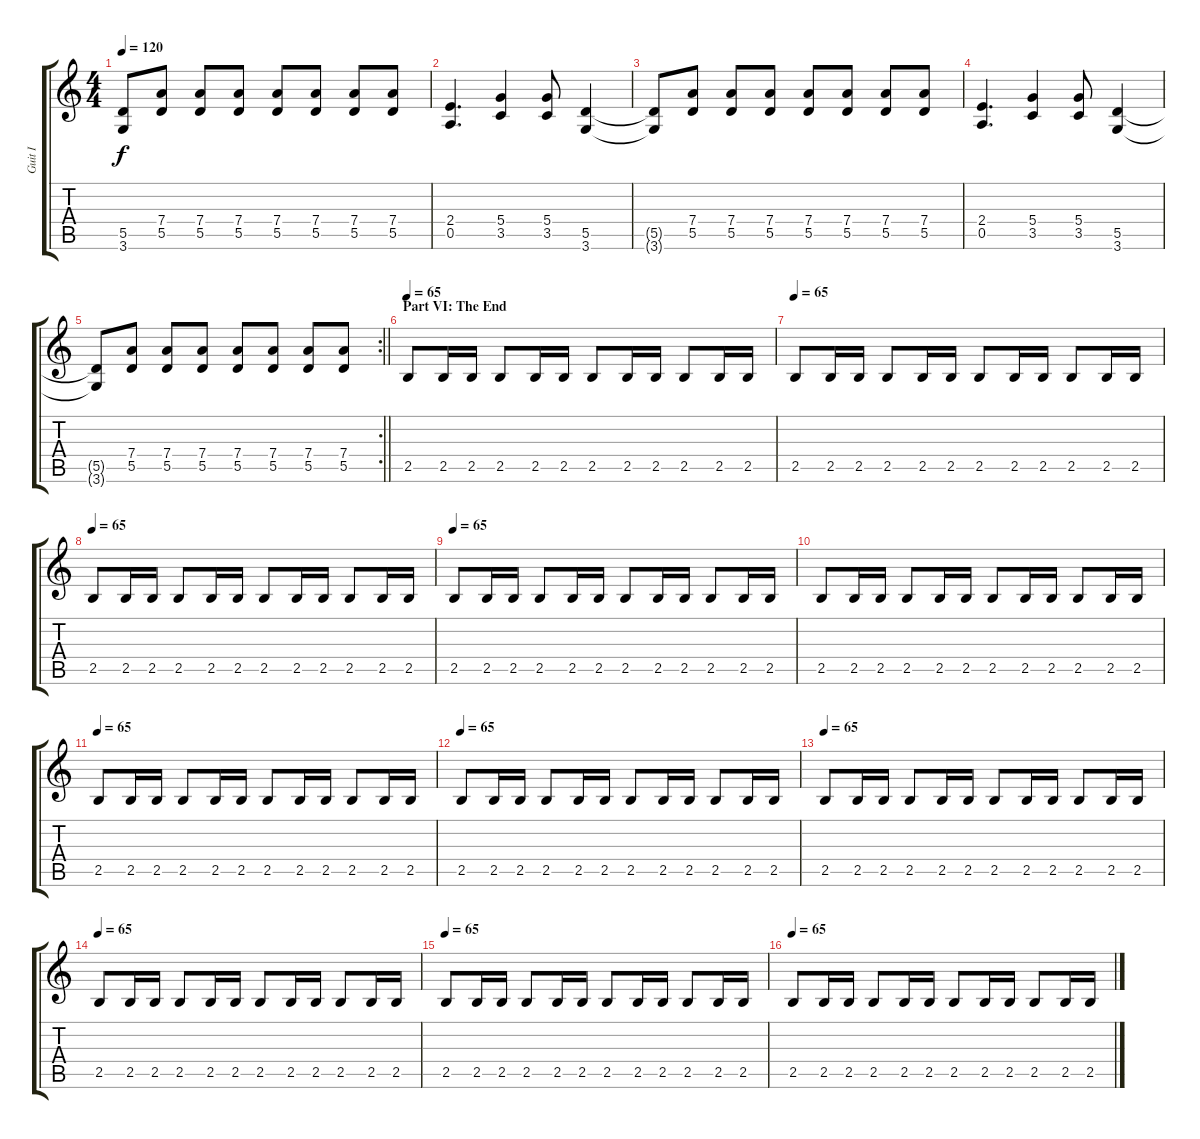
\track ("Guit I" "Guit I") {instrument electricguitarclean}
\staff {score tabs}
\tuning (E4 B3 G3 D3 A2 E2) {hide}
\ts (4 4)
\tempo 120
\clef g2
\ks c
(5.5{t} 3.6{t}).8{dy f} (7.4 5.5).8 (7.4 5.5).8 (7.4 5.5).8 (7.4 5.5).8 (7.4 5.5).8 (7.4 5.5).8 (7.4 5.5).8 |
(2.4 0.5).4{d} (5.4 3.5).4 (5.4 3.5).8 (5.5 3.6).4 |
(5.5{t} 3.6{t}).8 (7.4 5.5).8 (7.4 5.5).8 (7.4 5.5).8 (7.4 5.5).8 (7.4 5.5).8 (7.4 5.5).8 (7.4 5.5).8 |
(2.4 0.5).4{d} (5.4 3.5).4 (5.4 3.5).8 (5.5 3.6).4 |
\rc 2
\barLineRight lightlight
(5.5{t} 3.6{t}).8 (7.4 5.5).8 (7.4 5.5).8 (7.4 5.5).8 (7.4 5.5).8 (7.4 5.5).8 (7.4 5.5).8 (7.4 5.5).8 |
\section ("" "Part VI: The End")
\tempo 65
2.5.8{instrument electricguitarclean} 2.5.16 2.5.16 2.5.8 2.5.16 2.5.16 2.5.8 2.5.16 2.5.16 2.5.8 2.5.16 2.5.16 |
\tempo 65
2.5.8{instrument electricguitarclean} 2.5.16 2.5.16 2.5.8 2.5.16 2.5.16 2.5.8 2.5.16 2.5.16 2.5.8 2.5.16 2.5.16 |
\tempo 65
2.5.8{instrument electricguitarclean} 2.5.16 2.5.16 2.5.8 2.5.16 2.5.16 2.5.8 2.5.16 2.5.16 2.5.8 2.5.16 2.5.16 |
\tempo 65
2.5.8{instrument electricguitarclean} 2.5.16 2.5.16 2.5.8 2.5.16 2.5.16 2.5.8 2.5.16 2.5.16 2.5.8 2.5.16 2.5.16 |
2.5.8{instrument electricguitarclean} 2.5.16 2.5.16 2.5.8 2.5.16 2.5.16 2.5.8 2.5.16 2.5.16 2.5.8 2.5.16 2.5.16 |
\tempo 65
2.5.8{instrument electricguitarclean} 2.5.16 2.5.16 2.5.8 2.5.16 2.5.16 2.5.8 2.5.16 2.5.16 2.5.8 2.5.16 2.5.16 |
\tempo 65
2.5.8{instrument electricguitarclean} 2.5.16 2.5.16 2.5.8 2.5.16 2.5.16 2.5.8 2.5.16 2.5.16 2.5.8 2.5.16 2.5.16 |
\tempo 65
2.5.8{instrument electricguitarclean} 2.5.16 2.5.16 2.5.8 2.5.16 2.5.16 2.5.8 2.5.16 2.5.16 2.5.8 2.5.16 2.5.16 |
\tempo 65
2.5.8{instrument electricguitarclean} 2.5.16 2.5.16 2.5.8 2.5.16 2.5.16 2.5.8 2.5.16 2.5.16 2.5.8 2.5.16 2.5.16 |
\tempo 65
2.5.8{instrument electricguitarclean} 2.5.16 2.5.16 2.5.8 2.5.16 2.5.16 2.5.8 2.5.16 2.5.16 2.5.8 2.5.16 2.5.16 |
\tempo 65
2.5.8{instrument electricguitarclean} 2.5.16 2.5.16 2.5.8 2.5.16 2.5.16 2.5.8 2.5.16 2.5.16 2.5.8 2.5.16 2.5.16
